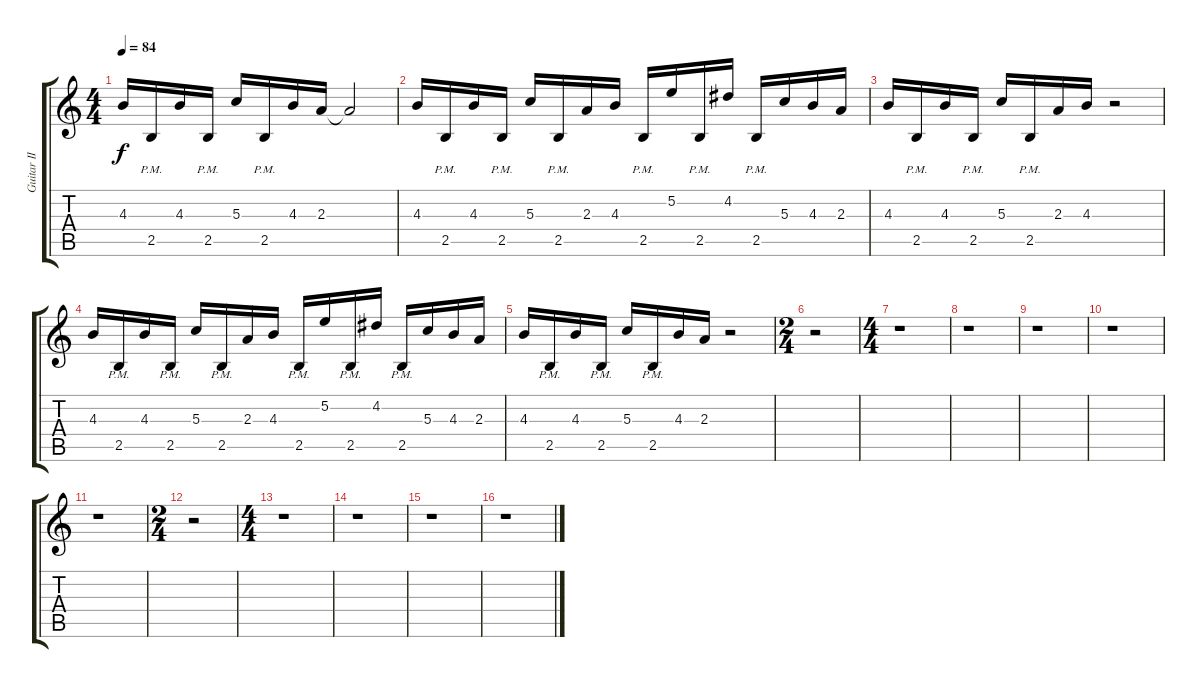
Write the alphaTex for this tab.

\track ("Guitar II" "Guitar II") {instrument overdrivenguitar}
\staff {score tabs}
\tuning (E4 B3 G3 D3 A2 E2) {hide}
\ts (4 4)
\tempo 84
\clef g2
\ks c
4.3.16{dy f} 2.5{pm}.16 4.3.16 2.5{pm}.16 5.3.16 2.5{pm}.16 4.3.16 2.3.16 2.3{t}.2 |
4.3.16 2.5{pm}.16 4.3.16 2.5{pm}.16 5.3.16 2.5{pm}.16 2.3.16 4.3.16 2.5{pm}.16 5.2.16 2.5{pm}.16 4.2.16 2.5{pm}.16 5.3.16 4.3.16 2.3.16 |
4.3.16 2.5{pm}.16 4.3.16 2.5{pm}.16 5.3.16 2.5{pm}.16 2.3.16 4.3.16 r.2 |
4.3.16 2.5{pm}.16 4.3.16 2.5{pm}.16 5.3.16 2.5{pm}.16 2.3.16 4.3.16 2.5{pm}.16 5.2.16 2.5{pm}.16 4.2.16 2.5{pm}.16 5.3.16 4.3.16 2.3.16 |
4.3.16 2.5{pm}.16 4.3.16 2.5{pm}.16 5.3.16 2.5{pm}.16 4.3.16 2.3.16 r.2 |
\ts (2 4)
r.2 |
\ts (4 4)
r.1 |
r.1 |
r.1 |
r.1 |
r.1 |
\ts (2 4)
r.2 |
\ts (4 4)
r.1 |
r.1 |
r.1 |
r.1
